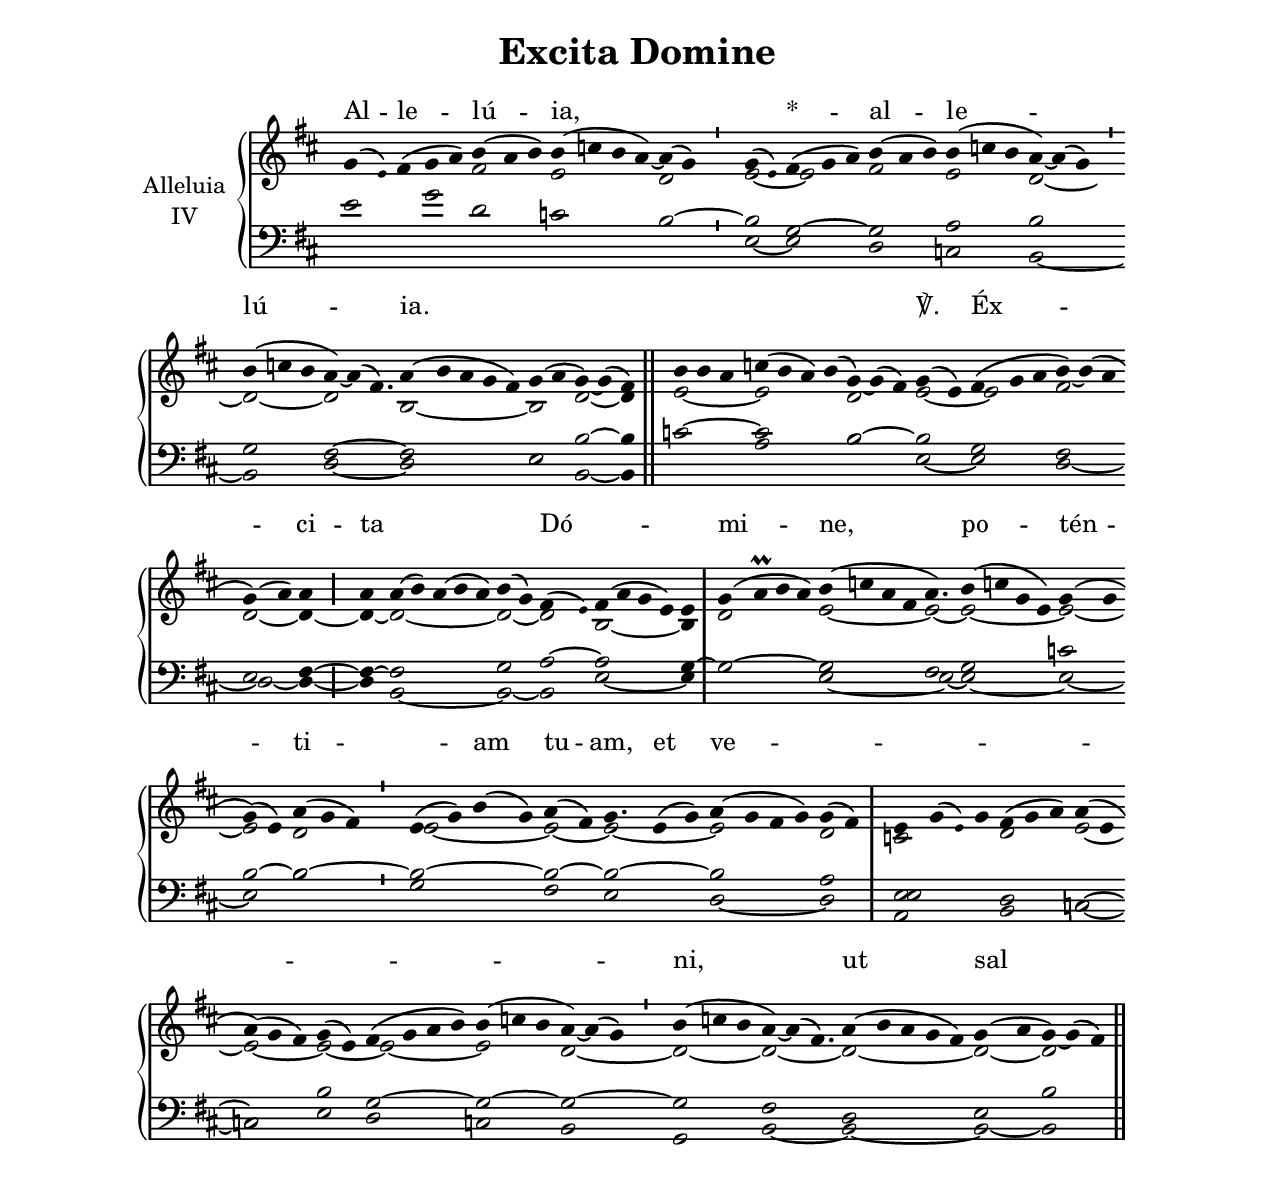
\version "2.18"
\include "gregorian.ly"
\include "noh2.ily"


%Page reference: page i.16
%(volume.page)

global = {
 \key fis \phrygian
 \cadenzaOn 
}

\header {
  title = \markup \center-column {"Excita Domine" \vspace #1 }
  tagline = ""
  composer = ""
}

\paper {
 #(include-special-characters)
  oddHeaderMarkup = \markup \fill-line {
    \line {}
    \center-column {
      \on-the-fly #first-page     " "
      \on-the-fly #not-first-page "Excita Domine"
    }
    \line { \on-the-fly #print-page-number-check-first \fromproperty #'page:page-number-string }
  }
  evenHeaderMarkup = \markup \fill-line {
    \line { \on-the-fly #print-page-number-check-first \fromproperty #'page:page-number-string }
    \center-column { "Excita Domine" }
    \line {}
  }
}

chantText = \lyricmode {
Al -- le -- lú -- ia, _ &zwj;* -- al -- le -- lú -- ia. _ _ _ _ _ _ ℣. 
Éx -- ci -- ta _ _ _ Dó -- _ _ mi -- ne, 
po -- tén -- ti -- _ am tu -- am, 
et ve -- _ _ _ _ _ _ _ _ _ ni, 
ut sal -- vos 
\set stanza = " * " fá -- ci -- _ as _ nos. _ _ _ _ _ _ }

chantMusic = {
\tieDown   g'4 ( \once \tweak #'font-size #-4 e' ) fis'4 ( g'4 a'4) b'4 ( a'4 b'4)  b'4 ( c''4 b'4 a'4) ~ a'4 ( g'4) \divisioMinima
 g'4 ( \once \tweak #'font-size #-4 e' ) fis'4 ( g'4 a'4) b'4 ( a'4 b'4)  b'4 ( c''4 b'4 a'4) ~ a'4 ( g'4) \divisioMinima \forceBreak

  b'4 ( c''4 b'4 a'4) ~ a'4 ( fis'4.) a'4 ( b'4 a'4 g'4 fis'4) g'4 ( a'4 g'4) ~ g'4 ( fis'4) \finalis
 b'4 b'4  a'4 c''4 ( b'4 a'4) b'4 ( g'4) ~ g'4 ( fis'4) g'4 ( e'4) fis'4 ( g'4 a'4 b'4) ~ b'4 ( a'4 \forceBreak
) g'4 ( a'4) a'4 \divisioMaior
 a'4 a'4 ( b'4) a'4 ( b'4 a'4) b'4 ( g'4) fis'4 ( \once \tweak #'font-size #-4 e' ) fis'4 ( a'4 g'4 e'4) e'4 \divisioMaxima
 g'4 ( a'\prall b'4 a'4)  b'4 ( c''4 a'4 fis'4 a'4.) b'4 ( c''4 g'4 e'4) g'4 ( g'4 \forceBreak
) ~ g'4 ( e'4) a'4 ( g'4 fis'4) \divisioMinima
 e'4 ( g'4) b'4 ( g'4) a'4 ( fis'4) g'4. e'4 ( g'4) a'4 ( g'4 fis'4 g'4) g'4 ( fis'4) \divisioMaxima
 e'4 g'4 ( \once \tweak #'font-size #-4 e' ) g'4  fis'4 ( g'4 a'4) a'4 ( e'4 \forceBreak
) a'4 ( g'4 fis'4) g'4 ( e'4) fis'4 ( g'4 a'4 b'4)  b'4 ( c''4 b'4 a'4) ~ a'4 ( g'4) \divisioMinima
  b'4 ( c''4 b'4 a'4) ~ a'4 ( fis'4.) a'4 ( b'4 a'4 g'4 fis'4) g'4 ( a'4 g'4) ~ g'4 ( fis'4) \finalis

}

altoMusic = {
r2*5/2 fis'2*3/2 e'2*4/2 d'2 \divisioMinima
e'2 ~ e'2*3/2 fis'2*3/2 e'2*3/2 d'2*3/2 ~ d'2*3/2 ~ d'2*7/4 b2*5/2 ~ b2 d'2 ~ d'4 \finalis
e'2*3/2 ~ e'2*4/2 d'2*3/2 e'2 ~ e'2*3/2 fis'2*3/2 d'2 ~ d'4 ~ \divisioMaior
d'4 ~ d'2*5/2 ~ d'2 ~ d'2 b2*4/2 ~ b4 \divisioMaxima
d'2*4/2 e'2*4/2 ~ e'2*3/4 ~ e'2*4/2 ~ e'2 ~ e'2 d'2*3/2 \divisioMinima
e'2*4/2 ~ e'2 ~ e'2*7/4 ~ e'2*4/2 d'2 r2*0/2 \divisioMaxima
c'2*4/2 d'2*3/2 e'2 ~ e'2*3/2 ~ e'2 ~ e'2*4/2 ~ e'2*3/2 d'2*3/2 ~ d'2*3/2 ~ d'2*7/4 ~ d'2*5/2 ~ d'2 ~ d'2*3/2 \finalis
}

tenorMusic = {
e'2*3/2 g'2 d'2*3/2 c'2*4/2 b2 ~ \divisioMinima
b2 g2*3/2 ~ g2*3/2 a2*3/2 b2*3/2 g2*3/2 fis2*7/4 ~ fis2*5/2 e2 b2 ~ b4 \finalis
c'2*3/2 ~ c'2*4/2 b2*3/2 ~ b2 g2*3/2 fis2*3/2 e2 fis4 ~ \divisioMaior
fis4 ~ fis2*5/2 g2 a2 ~ a2*4/2 g4 ~ \divisioMaxima
g2*4/2 ~ g2*4/2 fis2*3/4 g2*4/2 c'2 b2 ~ b2*3/2 ~ \divisioMinima
b2*4/2 ~ b2 ~ b2*7/4 ~ b2*4/2 a2 e2*0/2 ~ \divisioMaxima
e2*4/2 d2*3/2 c2 ~ c2*3/2 b2 g2*4/2 ~ g2*3/2 ~ g2*3/2 ~ g2*3/2 fis2*7/4 d2*5/2 e2 b2*3/2 \finalis
}

bassMusic = {
r2*14/2 \divisioMinima
e2 ~ e2*3/2 d2*3/2 c2*3/2 b,2*3/2 ~ b,2*3/2 d2*7/4 ~ d2*5/2 e2 b,2 ~ b,4 \finalis
r2*3/2 a2*4/2 b2*3/2 e2 ~ e2*3/2 d2*3/2 ~ d2 ~ d4 ~ \divisioMaior
d4 b,2*5/2 ~ b,2 ~ b,2 e2*4/2 ~ e4 \divisioMaxima
r2*4/2 e2*4/2 ~ e2*3/4 ~ e2*4/2 ~ e2 ~ e2 b2*3/2 \divisioMinima
g2*4/2 fis2 e2*7/4 d2*4/2 ~ d2 r2*0/2 \divisioMaxima
a,2*4/2 b,2*3/2 c2 ~ c2*3/2 e2 d2*4/2 c2*3/2 b,2*3/2 g,2*3/2 b,2*7/4 ~ b,2*5/2 ~ b,2 ~ b,2*3/2 \finalis
}

voiceLines = {
\voiceLineStyle


}

\score{
  <<
    \new GrandStaff <<
      \set GrandStaff.autoBeaming = ##f
      \set GrandStaff.instrumentName = \markup \center-column {
        "Alleluia"
        "IV"
      }
      \new Staff = up <<
        \new Voice = "chant" {
          \voiceOne \global \chantMusic
        }
        \new Voice {
          \voiceTwo \global \altoMusic
        }
      >>

      \new Staff = down <<
        \clef bass
        \new Voice {
          \voiceOne \global \tenorMusic
        }
        \new Voice {
          \voiceTwo \global \bassMusic
        }
	\new Voice {
        \voiceThree \global \voiceLines
        }
      >>
    >>
    \new Lyrics \lyricsto chant {
      \chantText
    }
  >>
  \layout{
  }
  \midi{
    \tempo 4 = 125
  }
}
